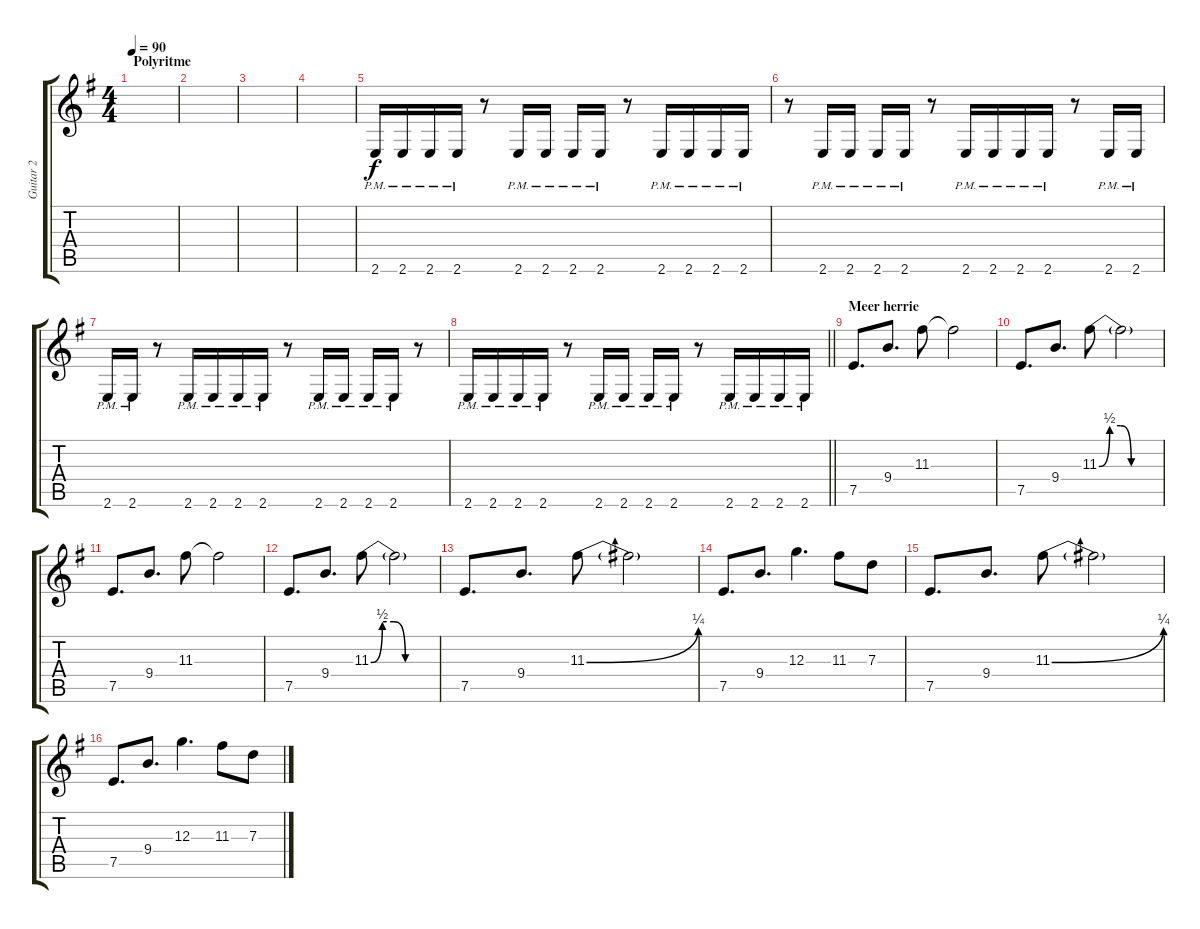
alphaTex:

\track ("Guitar 2" "Guitar 2") {instrument distortionguitar}
\staff {score tabs}
\tuning (E4 B3 G3 D3 A2 D2) {hide}
\ts (4 4)
\section ("" "Polyritme")
\tempo 90
\clef g2
\ks eminor
|
|
|
|
2.6{pm}.16{volume 7} 2.6{pm}.16 2.6{pm}.16 2.6{pm}.16 r.8 2.6{pm}.16 2.6{pm}.16 2.6{pm}.16 2.6{pm}.16 r.8 2.6{pm}.16 2.6{pm}.16 2.6{pm}.16 2.6{pm}.16 |
r.8 2.6{pm}.16 2.6{pm}.16 2.6{pm}.16 2.6{pm}.16 r.8 2.6{pm}.16 2.6{pm}.16 2.6{pm}.16 2.6{pm}.16 r.8 2.6{pm}.16 2.6{pm}.16 |
2.6{pm}.16 2.6{pm}.16 r.8 2.6{pm}.16 2.6{pm}.16 2.6{pm}.16 2.6{pm}.16 r.8 2.6{pm}.16 2.6{pm}.16 2.6{pm}.16 2.6{pm}.16 r.8 |
\barLineRight lightlight
2.6{pm}.16 2.6{pm}.16 2.6{pm}.16 2.6{pm}.16 r.8 2.6{pm}.16 2.6{pm}.16 2.6{pm}.16 2.6{pm}.16 r.8 2.6{pm}.16 2.6{pm}.16 2.6{pm}.16 2.6{pm}.16 |
\section ("" "Meer herrie")
7.5.8{d volume 13} 9.4.8{d} 11.3.8 11.3{t}.2 |
7.5.8{d} 9.4.8{d} 11.3{be (custom 0 0 10 2 20 2 30 0 60 0)}.8 11.3{t}.2 |
7.5.8{d} 9.4.8{d} 11.3.8 11.3{t}.2 |
7.5.8{d} 9.4.8{d} 11.3{be (custom 0 0 10 2 20 2 30 0 60 0)}.8 11.3{t}.2 |
7.5.8{d} 9.4.8{d} 11.3{be (bend 0 0 60 1)}.8 11.3{t}.2 |
7.5.8{d} 9.4.8{d} 12.3.4{d} 11.3.8 7.3.8 |
7.5.8{d} 9.4.8{d} 11.3{be (bend 0 0 60 1)}.8 11.3{t}.2 |
7.5.8{d} 9.4.8{d} 12.3.4{d} 11.3.8 7.3.8
